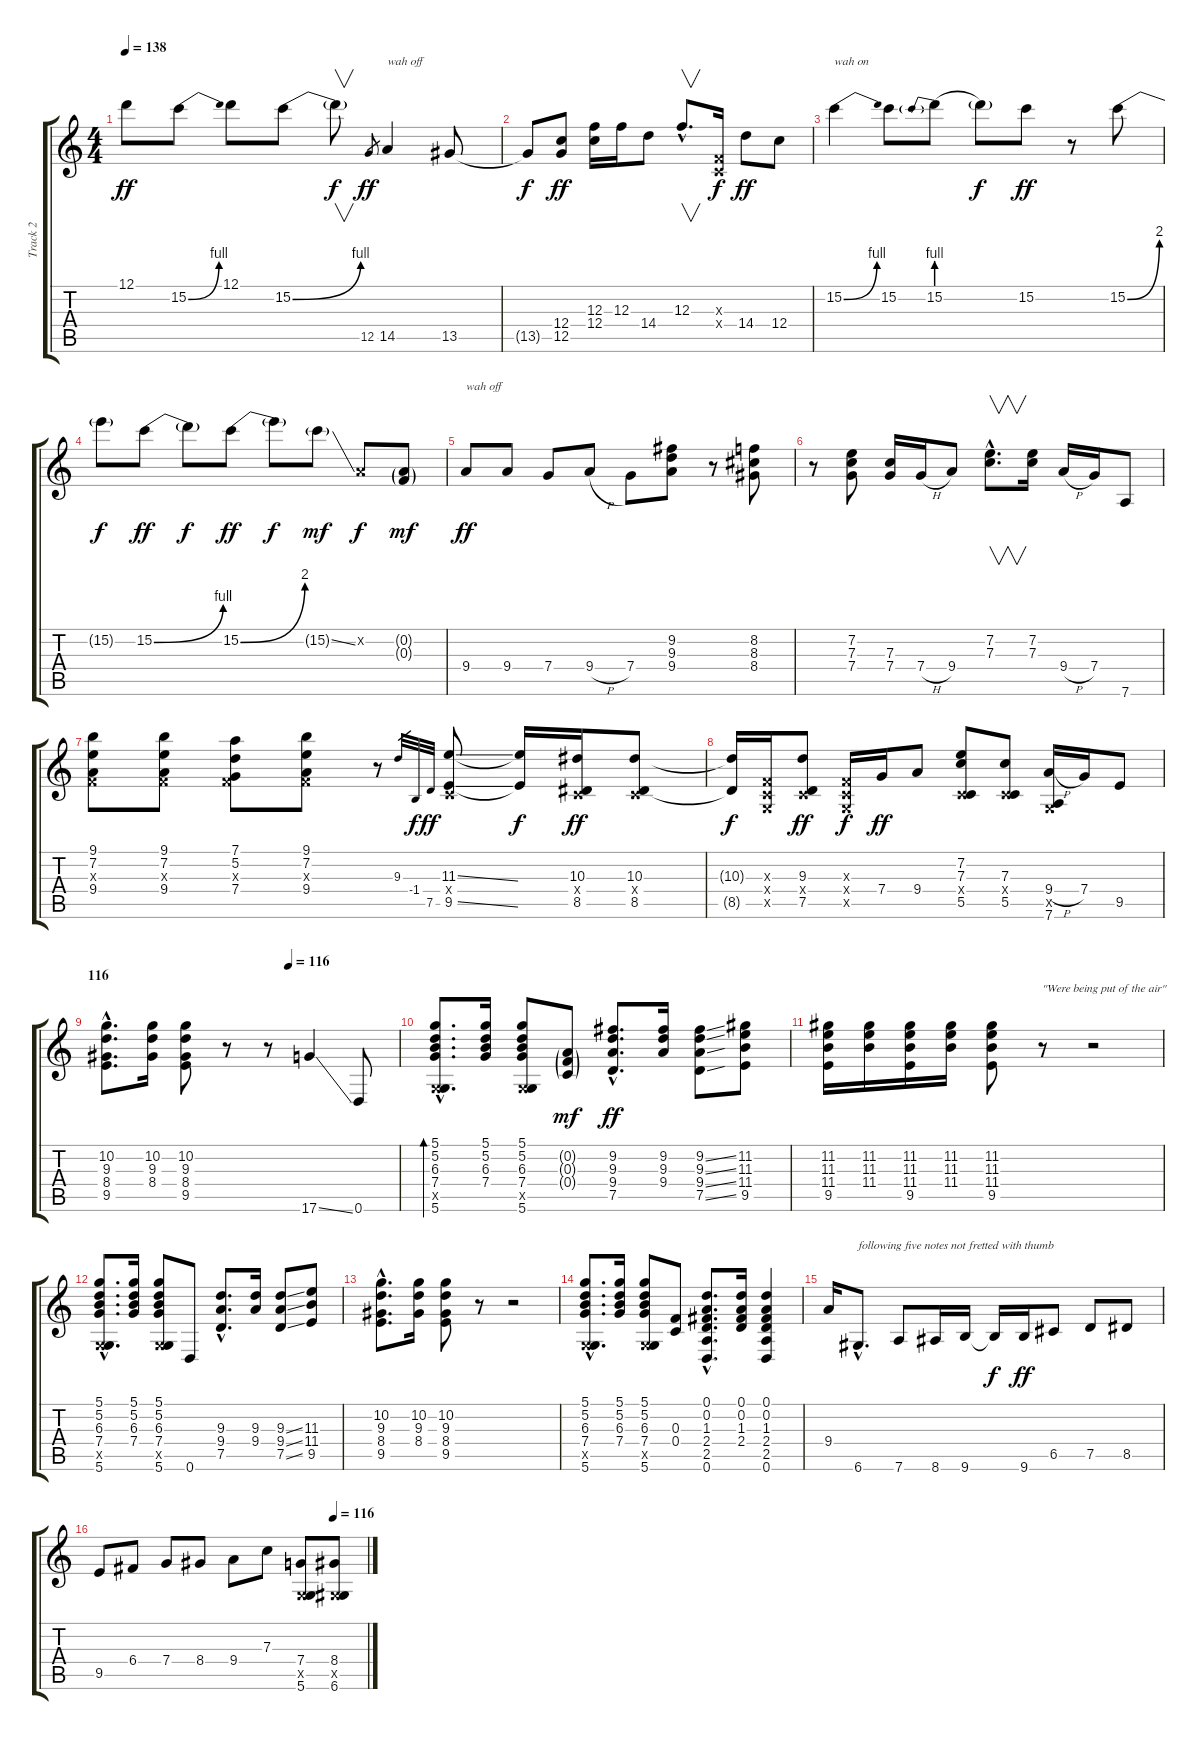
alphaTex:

\track ("Track 2" "Track 2") {instrument fretlessbass}
\staff {score tabs}
\tuning (D4 A3 F3 C3 G2 D2) {hide}
\ts (4 4)
\tempo 138
\clef g2
\ks c
12.1.8{dy ff} 15.2{be (bend 0 0 60 4)}.8 12.1.8 15.2{be (bend 0 0 60 4)}.8 15.2{t}.8{v dy f} 12.5.8{gr dy ff} 14.5.4{txt "wah off"} 13.5.8 |
13.5{t}.8{dy f} (12.4 12.5).8{dy ff} (12.3 12.4).16 12.3.16 14.4.8 12.3{hac}.8{v d} (0.3{x} 0.4{x}).16{dy f} 14.4.8{dy ff} 12.4.8 |
15.2{be (bend 0 0 60 4)}.4{txt "wah on"} 15.2.8 15.2{be (prebend 0 4 60 4)}.8 15.2{t}.8{dy f} 15.2.8{dy ff} r.8 15.2{be (bend 0 0 60 8)}.8 |
15.2{t}.8{dy f} 15.2{be (bend 0 0 60 4)}.8{dy ff} 15.2{t}.8{dy f} 15.2{be (bend 0 0 60 8)}.8{dy ff} 15.2{t}.8{dy f} 15.2{ss g}.8{dy mf} 0.2{x}.8{dy f} (0.2{g} 0.3{g}).8{dy mf} |
9.4.8{txt "wah off" dy ff} 9.4.8 7.4.8 9.4{h}.8 7.4.8 (9.2 9.3 9.4).8 r.8 (8.2 8.3 8.4).8 |
r.8 (7.2 7.3 7.4).8 (7.3 7.4).16 7.4{h}.16 9.4.8 (7.2{hac} 7.3{hac}).8{v d} (7.2 7.3).16 9.4{h}.16 7.4.16 7.6.8 |
(9.1 7.2 0.3{x} 9.4).8 (9.1 7.2 0.3{x} 9.4).8 (7.1 5.2 0.3{x} 7.4).8 (9.1 7.2 0.3{x} 9.4).8 r.8 9.3.32{gr} -1.4.32{gr dy f} 7.5.32{gr dy ff} (11.3{ss} 0.4{x} 9.5{ss}).8 (11.3{t} 9.5{t}).16{dy f} (10.3 0.4{x} 8.5).16{dy ff} (10.3 0.4{x} 8.5).8 |
(10.3{t} 8.5{t}).16{dy f} (0.3{x} 0.4{x} 0.5{x}).16 (9.3 0.4{x} 7.5).8{dy ff} (0.3{x} 0.4{x} 0.5{x}).16{dy f} 7.4.16{dy ff} 9.4.8 (7.2 7.3 0.4{x} 5.5).8 (7.3 0.4{x} 5.5).8 (9.4{h} 0.5{x} 7.6).16 7.4.16 9.5.8 |
\section ("" "116")
\tempo (116 0.625)
(10.2{hac} 9.3{hac} 8.4{hac} 9.5{hac}).8{d} (10.2 9.3 8.4).16 (10.2 9.3 8.4 9.5).8 r.8 r.8 17.6{ss}.4 0.6.8 |
(5.1{hac} 5.2{hac} 6.3{hac} 7.4{hac} 0.5{hac x} 5.6{hac}).8{d bd 120} (5.1 5.2 6.3 7.4).16 (5.1 5.2 6.3 7.4 0.5{x} 5.6).8 (0.2{g} 0.3{g} 0.4{g}).8{dy mf} (9.2{hac} 9.3{hac} 9.4{hac} 7.5{hac}).8{d dy ff} (9.2 9.3 9.4).16 (9.2{ss} 9.3{ss} 9.4{ss} 7.5{ss}).8 (11.2 11.3 11.4 9.5).8 |
(11.2 11.3 11.4 9.5).16 (11.2 11.3 11.4).16 (11.2 11.3 11.4 9.5).16 (11.2 11.3 11.4).16 (11.2 11.3 11.4 9.5).8 r.8{txt "\"Were being put of the air\""} r.2 |
(5.1{hac} 5.2{hac} 6.3{hac} 7.4{hac} 0.5{hac x} 5.6{hac}).8{d} (5.1 5.2 6.3 7.4).16 (5.1 5.2 6.3 7.4 0.5{x} 5.6).8 0.6.8 (9.3{hac} 9.4{hac} 7.5{hac}).8{d} (9.3 9.4).16 (9.3{ss} 9.4{ss} 7.5{ss}).8 (11.3 11.4 9.5).8 |
(10.2{hac} 9.3{hac} 8.4{hac} 9.5{hac}).8{d} (10.2 9.3 8.4).16 (10.2 9.3 8.4 9.5).8 r.8 r.2 |
(5.1{hac} 5.2{hac} 6.3{hac} 7.4{hac} 0.5{hac x} 5.6{hac}).8{d} (5.1 5.2 6.3 7.4).16 (5.1 5.2 6.3 7.4 0.5{x} 5.6).8 (0.3 0.4).8 (0.1{hac} 0.2{hac} 1.3{hac} 2.4{hac} 2.5{hac} 0.6{hac}).8{d} (0.1 0.2 1.3 2.4).16 (0.1 0.2 1.3 2.4 2.5 0.6).4 |
9.4.16 6.6{hac}.8{d txt "following five notes not fretted with thumb"} 7.6.8 8.6.16 9.6.16 9.6{t}.16{dy f} 9.6.16{dy ff} 6.5.8 7.5.8 8.5.8 |
\tempo (116 0.875)
9.5.8 6.4.8 7.4.8 8.4.8 9.4.8 7.3.8 (7.4 0.5{x} 5.6).8 (8.4 0.5{x} 6.6).8
